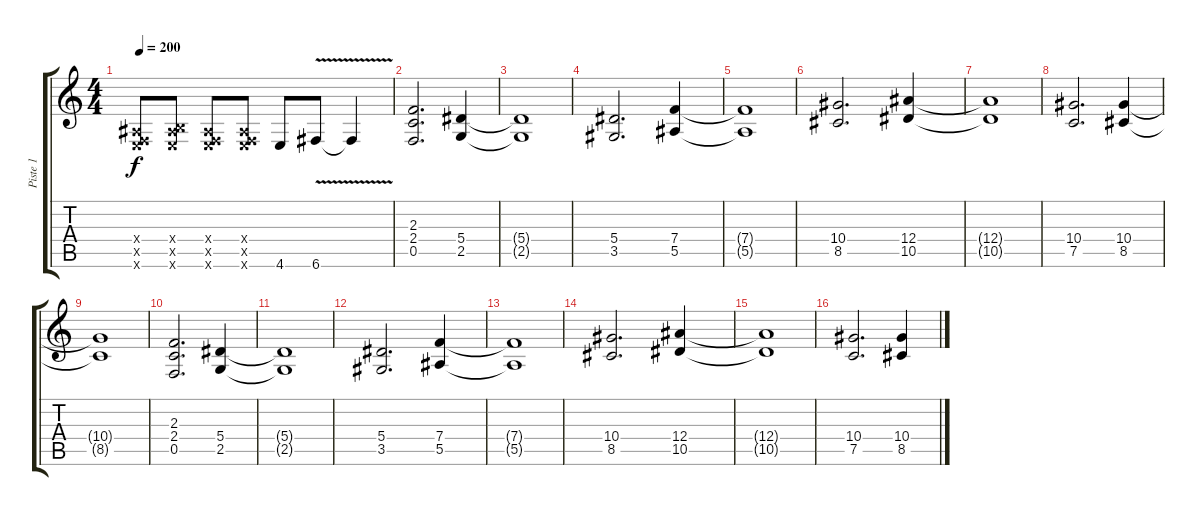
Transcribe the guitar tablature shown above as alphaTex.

\track ("Piste 1" "Piste 1") {instrument distortionguitar}
\staff {score tabs}
\tuning (C4 G3 Eb3 Bb2 F2 C2) {hide}
\ts (4 4)
\tempo 200
\clef g2
\ks c
(0.4{x} 0.5{x} 4.6{x}).8{dy f} (0.4{x} 6.5{x} 4.6{x}).8 (0.4{x} 0.5{x} 4.6{x}).8 (0.4{x} 0.5{x} 4.6{x}).8 4.6.8 6.6{v}.8 6.6{t}.4 |
(2.3 2.4 0.5).2{d} (5.4 2.5).4 |
(5.4{t} 2.5{t}).1 |
(5.4 3.5).2{d} (7.4 5.5).4 |
(7.4{t} 5.5{t}).1 |
(10.4 8.5).2{d} (12.4 10.5).4 |
(12.4{t} 10.5{t}).1 |
(10.4 7.5).2{d} (10.4 8.5).4 |
(10.4{t} 8.5{t}).1 |
(2.3 2.4 0.5).2{d} (5.4 2.5).4 |
(5.4{t} 2.5{t}).1 |
(5.4 3.5).2{d} (7.4 5.5).4 |
(7.4{t} 5.5{t}).1 |
(10.4 8.5).2{d} (12.4 10.5).4 |
(12.4{t} 10.5{t}).1 |
(10.4 7.5).2{d} (10.4 8.5).4
